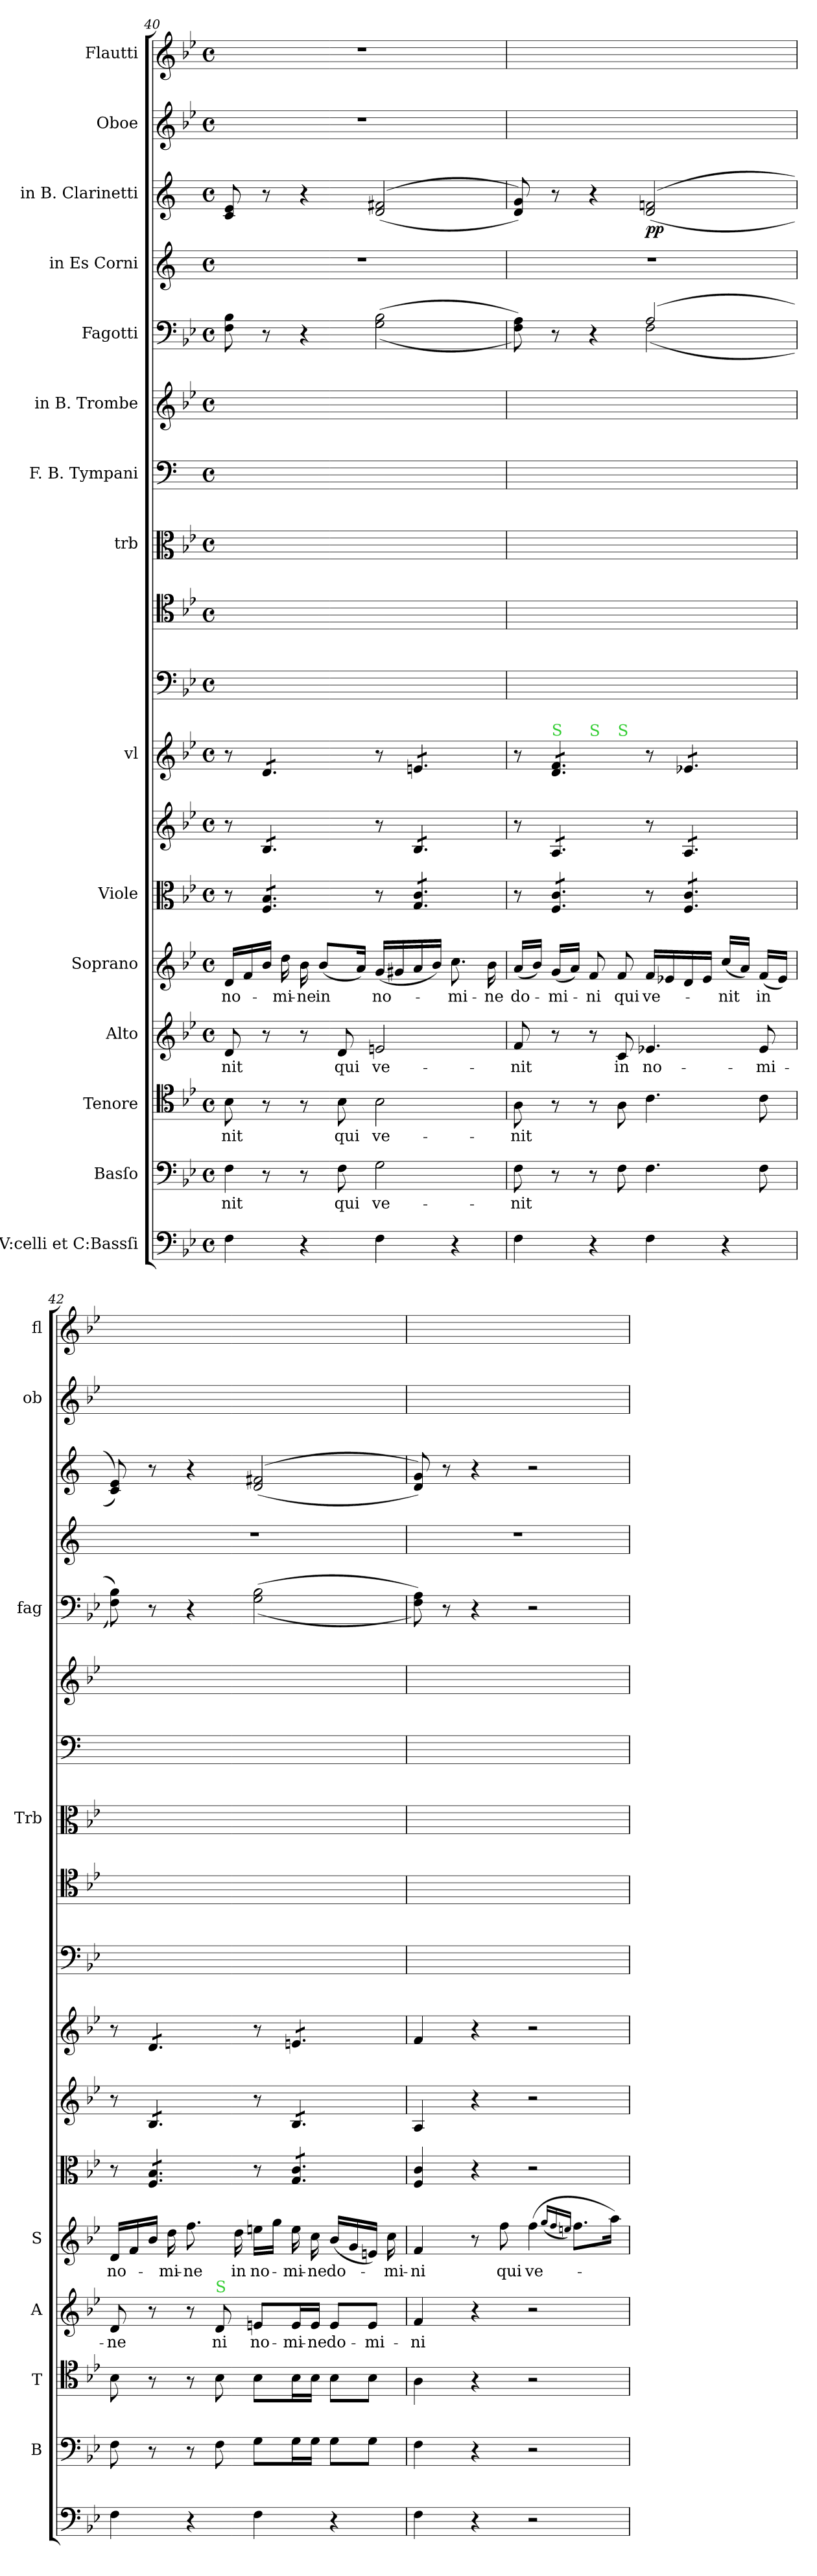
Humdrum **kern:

**kern	**kern	**text	**kern	**text	**kern	**text	**kern	**text	**kern	**kern	**kern	**kern	**kern	**kern	**kern	**kern	**kern	**kern	**kern	**dynam	**kern	**kern
*part18	*part17	*part17	*part16	*part16	*part15	*part15	*part14	*part14	*part13	*part12	*part11	*part10	*part9	*part8	*part7	*part6	*part5	*part4	*part3	*part3	*part2	*part1
*staff18	*staff17	*staff17	*staff16	*staff16	*staff15	*staff15	*staff14	*staff14	*staff13	*staff12	*staff11	*staff10	*staff9	*staff8	*staff7	*staff6	*staff5	*staff4	*staff3	*staff3	*staff2	*staff1
*I"V:celli et C:Bassſi	*I"Basſo	*	*I"Tenore	*	*I"Alto	*	*I"Soprano	*	*I"Viole	*	*I"vl	*	*	*I"trb	*I"F. B. Tympani	*I"in B. Trombe	*I"Fagotti	*I"in Es Corni	*I"in B. Clarinetti	*	*I"Oboe	*I"Flautti
*	*I'B	*	*I'T	*	*I'A	*	*I'S	*	*	*	*	*	*	*I'Trb	*	*	*I'fag	*	*	*	*I'ob	*I'fl
*clefF4	*clefF4	*	*clefC4	*	*clefG2	*	*clefG2	*	*clefC3	*clefG2	*clefG2	*clefF4	*clefC4	*clefC3	*clefF4	*clefG2	*clefF4	*clefG2	*clefG2	*	*clefG2	*clefG2
*	*	*	*	*	*	*	*	*	*	*	*	*	*	*	*	*	*	*ITrd1c2	*ITrd1c2	*	*	*
*k[b-e-]	*k[b-e-]	*	*k[b-e-]	*	*k[b-e-]	*	*k[b-e-]	*	*k[b-e-]	*k[b-e-]	*k[b-e-]	*k[b-e-]	*k[b-e-]	*k[b-e-]	*	*k[b-e-]	*k[b-e-]	*k[b-e-]	*k[b-e-]	*	*k[b-e-]	*k[b-e-]
*M4/4	*M4/4	*	*M4/4	*	*M4/4	*	*M4/4	*	*M4/4	*M4/4	*M4/4	*M4/4	*M4/4	*M4/4	*M4/4	*M4/4	*M4/4	*M4/4	*M4/4	*	*M4/4	*M4/4
*met(c)	*met(c)	*	*met(c)	*	*met(c)	*	*met(c)	*	*met(c)	*met(c)	*met(c)	*met(c)	*met(c)	*met(c)	*met(c)	*met(c)	*met(c)	*met(c)	*met(c)	*	*met(c)	*met(c)
=40	=40	=40	=40	=40	=40	=40	=40	=40	=40	=40	=40	=40	=40	=40	=40	=40	=40	=40	=40	=40	=40	=40
!	!LO:N:vis=4	!	!	!	!	!	!	!	!	!	!	!	!	!	!	!	!	!	!	!	!	!
4F\	8F\	-nit	8B-\	-nit	8d/	-nit	16d/LL	no-	8r	8r	8r	1ryy	1ryy	1ryy	1ryy	1ryy	8F\ 8B-\	1r	8B-/ 8d/	.	1r	1r
.	.	.	.	.	.	.	16f/	.	.	.	.	.	.	.	.	.	.	.	.	.	.	.
*	*	*	*	*	*	*	*	*	*tremolo	*	*	*	*	*	*	*	*	*	*	*	*	*
*	*	*	*	*	*	*	*	*	*	*tremolo	*	*	*	*	*	*	*	*	*	*	*	*
*	*	*	*	*	*	*	*	*	*	*	*tremolo	*	*	*	*	*	*	*	*	*	*	*
.	8r	.	8r	.	8r	.	16b-/JJ	.	8F/ 8B-/L	8B-/L	8d/L	.	.	.	.	.	8r	.	8r	.	.	.
.	.	.	.	.	.	.	16dd\	-mi-	.	.	.	.	.	.	.	.	.	.	.	.	.	.
4r	8r	.	8r	.	8r	.	16b-\	-ne	8F/ 8B-/	8B-/	8d/	.	.	.	.	.	4r	.	4r	.	.	.
.	.	.	.	.	.	.	(8b-/L	in	.	.	.	.	.	.	.	.	.	.	.	.	.	.
.	8F\	qui	8B-\	qui	8d/	qui	.	.	8F/ 8B-/J	8B-/J	8d/J	.	.	.	.	.	.	.	.	.	.	.
.	.	.	.	.	.	.	16a/Jk)	.	.	.	.	.	.	.	.	.	.	.	.	.	.	.
4F\	2G\	ve-	2B-\	ve-	2en/	ve-	(16g/LL	no-	8r	8r	8r	.	.	.	.	.	(>(>2G\ 2B-\	.	(<(>2c/ 2en/	.	.	.
.	.	.	.	.	.	.	16g#X/	.	.	.	.	.	.	.	.	.	.	.	.	.	.	.
.	.	.	.	.	.	.	16a/	.	8G/ 8c/L	8B-/L	8en/L	.	.	.	.	.	.	.	.	.	.	.
.	.	.	.	.	.	.	16b-/JJ)	.	.	.	.	.	.	.	.	.	.	.	.	.	.	.
4r	.	.	.	.	.	.	8.cc\	-mi-	8G/ 8c/	8B-/	8en/	.	.	.	.	.	.	.	.	.	.	.
.	.	.	.	.	.	.	.	.	8G/ 8c/J	8B-/J	8en/J	.	.	.	.	.	.	.	.	.	.	.
.	.	.	.	.	.	.	16b-\	-ne	.	.	.	.	.	.	.	.	.	.	.	.	.	.
=41	=41	=41	=41	=41	=41	=41	=41	=41	=41	=41	=41	=41	=41	=41	=41	=41	=41	=41	=41	=41	=41	=41
*	*	*	*	*	*	*	*	*	*	*	*^	*	*	*	*	*	*^	*	*	*	*	*
*	*	*	*	*	*	*	*	*	*	*	*	*^	*	*	*	*	*	*	*	*	*	*	*	*
4F\	8F\	-nit	8A\	-nit	8f/	-nit	(16a/LL	do-	8r	8r	8r	4ryy	4.ryy	1ryy	1ryy	1ryy	1ryy	1ryy	8F\ 8A\))	2ryy	1r	8c/ 8f/))	.	1ryy	1ryy
.	.	.	.	.	.	.	16b-/JJ)	.	.	.	.	.	.	.	.	.	.	.	.	.	.	.	.	.	.
!	!	!	!	!	!	!	!	!	!	!	!LO:TX:a:color=limegreen:t=S	!	!	!	!	!	!	!	!	!	!	!	!	!	!
.	8r	.	8r	.	8r	.	(16g/LL	-mi-	8F/ 8c/L	8A/L	8d/ 8f/L	.	.	.	.	.	.	.	8r	.	.	8r	.	.	.
.	.	.	.	.	.	.	16a/JJ)	.	.	.	.	.	.	.	.	.	.	.	.	.	.	.	.	.	.
!	!	!	!	!	!	!	!	!	!	!	!	!LO:TX:a:color=limegreen:t=S	!	!	!	!	!	!	!	!	!	!	!	!	!
4r	8r	.	8r	.	8r	.	8f/	-ni	8F/ 8c/	8A/	8d/ 8f/	2.ryy	.	.	.	.	.	.	4r	.	.	4r	.	.	.
!	!	!	!	!	!	!	!	!	!	!	!	!	!LO:TX:a:color=limegreen:t=S	!	!	!	!	!	!	!	!	!	!	!	!
.	8F\	.	8A\	.	8c/	in	8f/	qui	8F/ 8c/J	8A/J	8d/ 8f/J	.	2ryy	.	.	.	.	.	.	.	.	.	.	.	.
4F\	4.F\	.	4.c\	.	4.e-X/	no-	16f/LL	ve-	8r	8r	8r	.	.	.	.	.	.	.	(2A/	(>2F\	.	(<(>2c/ 2e-X/	pp	.	.
.	.	.	.	.	.	.	16e-X/	.	.	.	.	.	.	.	.	.	.	.	.	.	.	.	.	.	.
.	.	.	.	.	.	.	16d/	.	8F/ 8c/L	8A/L	8e-X/L	.	.	.	.	.	.	.	.	.	.	.	.	.	.
.	.	.	.	.	.	.	16e-/JJ	.	.	.	.	.	.	.	.	.	.	.	.	.	.	.	.	.	.
4r	.	.	.	.	.	.	(16cc/LL	-nit	8F/ 8c/	8A/	8e-X/	.	.	.	.	.	.	.	.	.	.	.	.	.	.
.	.	.	.	.	.	.	16a/JJ)	.	.	.	.	.	.	.	.	.	.	.	.	.	.	.	.	.	.
.	8F\	.	8c\	.	8e-/	-mi-	(16f/LL	in	8F/ 8c/J	8A/J	8e-X/J	.	8ryy	.	.	.	.	.	.	.	.	.	.	.	.
.	.	.	.	.	.	.	16e-/JJ)	.	.	.	.	.	.	.	.	.	.	.	.	.	.	.	.	.	.
*	*	*	*	*	*	*	*	*	*	*	*v	*v	*v	*	*	*	*	*	*v	*v	*	*	*	*	*
=42	=42	=42	=42	=42	=42	=42	=42	=42	=42	=42	=42	=42	=42	=42	=42	=42	=42	=42	=42	=42	=42	=42
4F\	8F\	.	8B-\	.	8d/	-ne	16d/LL	no-	8r	8r	8r	1ryy	1ryy	1ryy	1ryy	1ryy	8F\ 8B-\))	1r	8B-/ 8d/))	.	1ryy	1ryy
.	.	.	.	.	.	.	16f/	.	.	.	.	.	.	.	.	.	.	.	.	.	.	.
.	8r	.	8r	.	8r	.	16b-/JJ	.	8F/ 8B-/L	8B-/L	8d/L	.	.	.	.	.	8r	.	8r	.	.	.
.	.	.	.	.	.	.	16dd\	-mi-	.	.	.	.	.	.	.	.	.	.	.	.	.	.
4r	8r	.	8r	.	8r	.	8.ff\	-ne	8F/ 8B-/	8B-/	8d/	.	.	.	.	.	4r	.	4r	.	.	.
!	!	!	!	!	!LO:TX:a:color=limegreen:t=S	!	!	!	!	!	!	!	!	!	!	!	!	!	!	!	!	!
.	8F\	.	8B-\	.	8d/	ni	.	.	8F/ 8B-/J	8B-/J	8d/J	.	.	.	.	.	.	.	.	.	.	.
.	.	.	.	.	.	.	16dd\	in	.	.	.	.	.	.	.	.	.	.	.	.	.	.
4F\	8G\L	.	8B-\L	.	8en/L	no-	16een\LL	no-	8r	8r	8r	.	.	.	.	.	(>(>2G\ 2B-\	.	(<(>2c/ 2en/	.	.	.
.	.	.	.	.	.	.	16gg\JJ	.	.	.	.	.	.	.	.	.	.	.	.	.	.	.
.	16G\L	.	16B-\L	.	16e/L	-mi-	16ee\	-mi-	8G/ 8c/L	8B-/L	8en/L	.	.	.	.	.	.	.	.	.	.	.
.	16G\JJ	.	16B-\JJ	.	16e/JJ	-ne	16cc\	-ne	.	.	.	.	.	.	.	.	.	.	.	.	.	.
4r	8G\L	.	8B-\L	.	8e/L	do-	(16b-/LL	do-	8G/ 8c/	8B-/	8en/	.	.	.	.	.	.	.	.	.	.	.
.	.	.	.	.	.	.	16g/	.	.	.	.	.	.	.	.	.	.	.	.	.	.	.
.	8G\J	.	8B-\J	.	8e/J	-mi-	16en/JJ)	.	8G/ 8c/J	8B-/J	8en/J	.	.	.	.	.	.	.	.	.	.	.
*	*	*	*	*	*	*	*	*	*	*	*Xtremolo	*	*	*	*	*	*	*	*	*	*	*
*	*	*	*	*	*	*	*	*	*	*Xtremolo	*	*	*	*	*	*	*	*	*	*	*	*
*	*	*	*	*	*	*	*	*	*Xtremolo	*	*	*	*	*	*	*	*	*	*	*	*	*
.	.	.	.	.	.	.	16cc\	-mi-	.	.	.	.	.	.	.	.	.	.	.	.	.	.
=43	=43	=43	=43	=43	=43	=43	=43	=43	=43	=43	=43	=43	=43	=43	=43	=43	=43	=43	=43	=43	=43	=43
4F\	4F\	.	4A\	.	4f/	-ni	4f/	-ni	4F/ 4c/	4A/	4f/	1ryy	1ryy	1ryy	1ryy	1ryy	8F\ 8A\))	1r	8c/ 8f/))	.	1ryy	1ryy
.	.	.	.	.	.	.	.	.	.	.	.	.	.	.	.	.	8r	.	8r	.	.	.
4r	4r	.	4r	.	4r	.	8r	.	4r	4r	4r	.	.	.	.	.	4r	.	4r	.	.	.
.	.	.	.	.	.	.	8ff\	qui	.	.	.	.	.	.	.	.	.	.	.	.	.	.
2r	2r	.	2r	.	2r	.	(4ff\	ve-	2r	2r	2r	.	.	.	.	.	2r	.	2r	.	.	.
.	.	.	.	.	.	.	(16qqgg/LL	.	.	.	.	.	.	.	.	.	.	.	.	.	.	.
.	.	.	.	.	.	.	16qqff/	.	.	.	.	.	.	.	.	.	.	.	.	.	.	.
.	.	.	.	.	.	.	16qqeen/JJ)	.	.	.	.	.	.	.	.	.	.	.	.	.	.	.
.	.	.	.	.	.	.	8.ff\L	.	.	.	.	.	.	.	.	.	.	.	.	.	.	.
.	.	.	.	.	.	.	16aa\Jk)	.	.	.	.	.	.	.	.	.	.	.	.	.	.	.
=	=	=	=	=	=	=	=	=	=	=	=	=	=	=	=	=	=	=	=	=	=	=
*-	*-	*-	*-	*-	*-	*-	*-	*-	*-	*-	*-	*-	*-	*-	*-	*-	*-	*-	*-	*-	*-	*-
